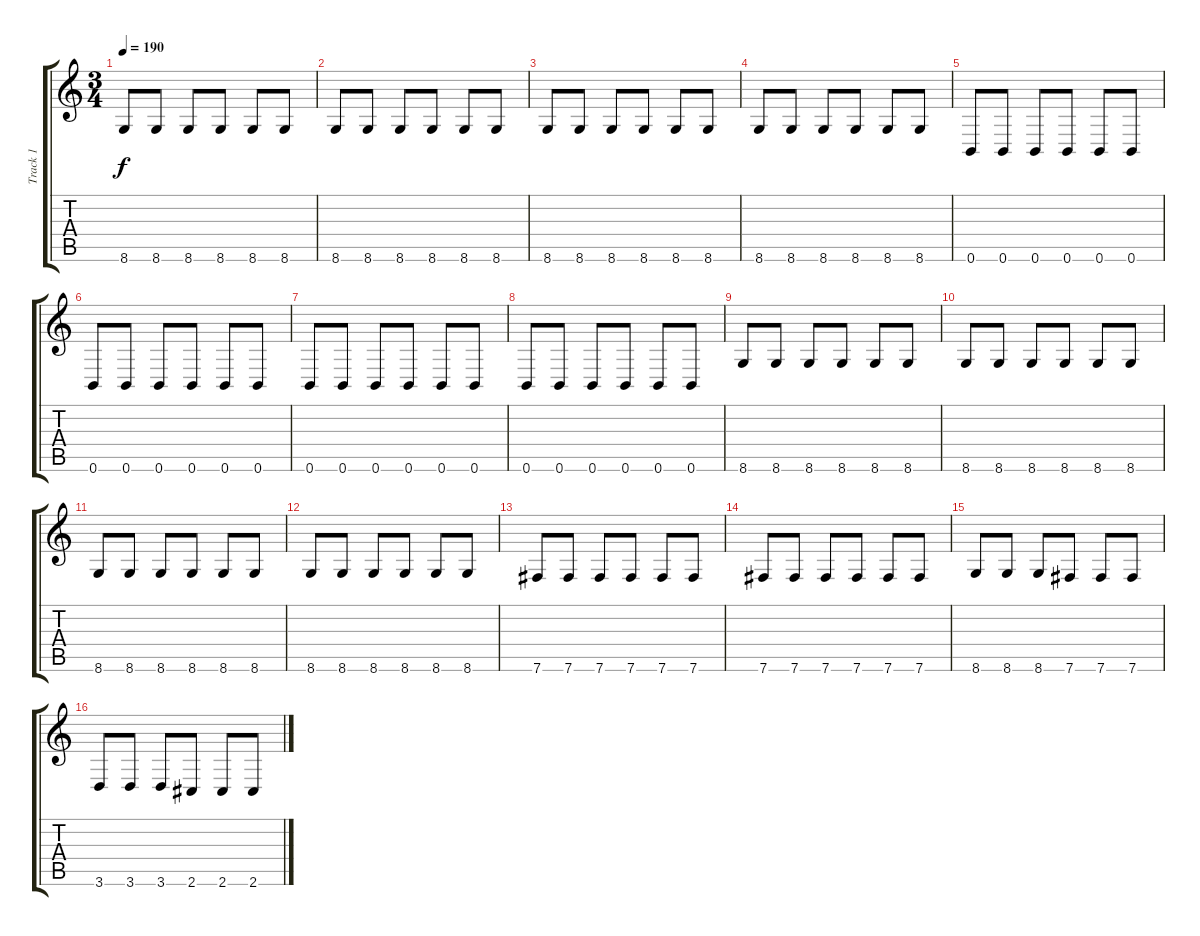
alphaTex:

\track ("Track 1" "Track 1") {instrument distortionguitar}
\staff {score tabs}
\tuning (Db4 Ab3 E3 B2 Gb2 B1) {hide}
\ts (3 4)
\tempo 190
\clef g2
\ks c
8.6.8{dy f} 8.6.8 8.6.8 8.6.8 8.6.8 8.6.8 |
8.6.8 8.6.8 8.6.8 8.6.8 8.6.8 8.6.8 |
8.6.8 8.6.8 8.6.8 8.6.8 8.6.8 8.6.8 |
8.6.8 8.6.8 8.6.8 8.6.8 8.6.8 8.6.8 |
0.6.8 0.6.8 0.6.8 0.6.8 0.6.8 0.6.8 |
0.6.8 0.6.8 0.6.8 0.6.8 0.6.8 0.6.8 |
0.6.8 0.6.8 0.6.8 0.6.8 0.6.8 0.6.8 |
0.6.8 0.6.8 0.6.8 0.6.8 0.6.8 0.6.8 |
8.6.8 8.6.8 8.6.8 8.6.8 8.6.8 8.6.8 |
8.6.8 8.6.8 8.6.8 8.6.8 8.6.8 8.6.8 |
8.6.8 8.6.8 8.6.8 8.6.8 8.6.8 8.6.8 |
8.6.8 8.6.8 8.6.8 8.6.8 8.6.8 8.6.8 |
7.6.8 7.6.8 7.6.8 7.6.8 7.6.8 7.6.8 |
7.6.8 7.6.8 7.6.8 7.6.8 7.6.8 7.6.8 |
8.6.8 8.6.8 8.6.8 7.6.8 7.6.8 7.6.8 |
3.6.8 3.6.8 3.6.8 2.6.8 2.6.8 2.6.8
